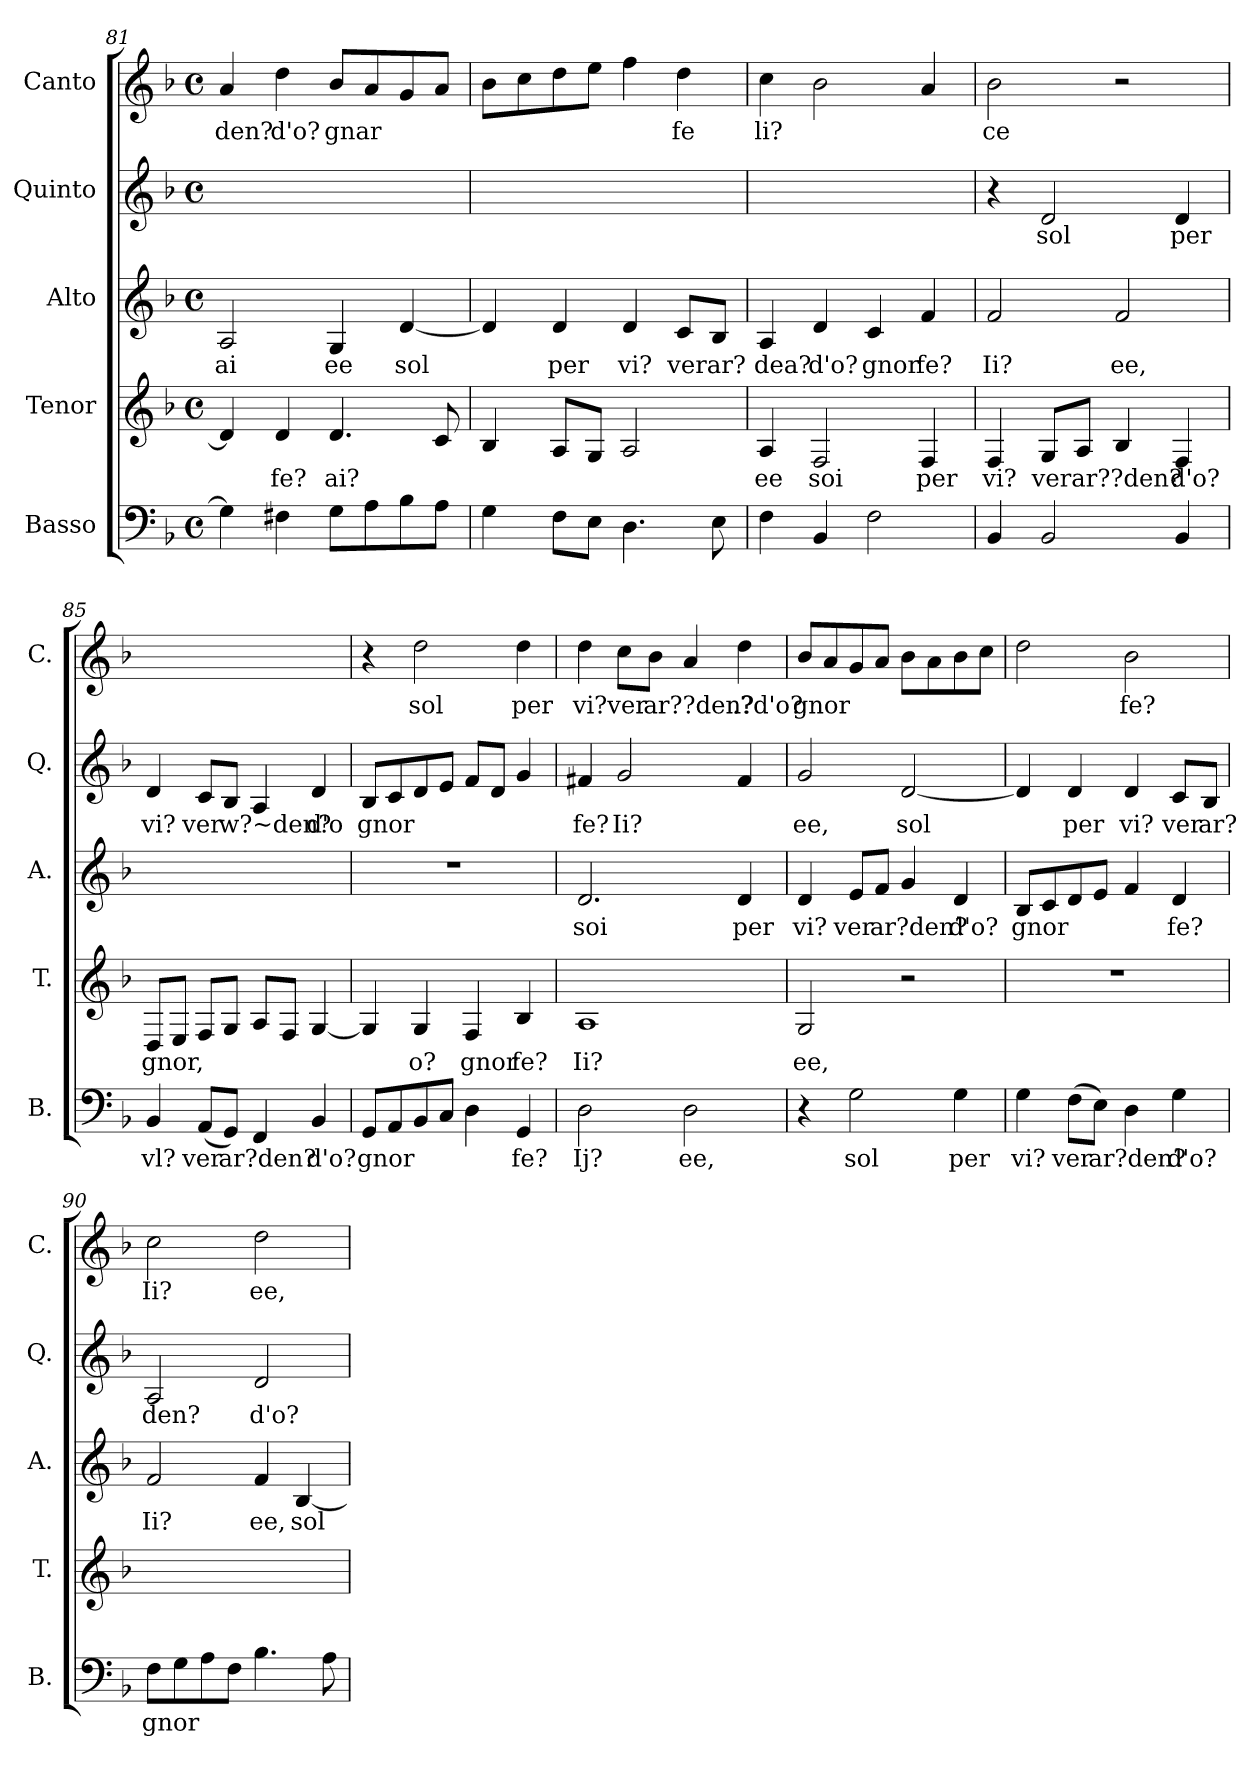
**kern	**text	**kern	**text	**kern	**text	**kern	**text	**kern	**text
*part5	*part5	*part4	*part4	*part3	*part3	*part2	*part2	*part1	*part1
*staff5	*staff5	*staff4	*staff4	*staff3	*staff3	*staff2	*staff2	*staff1	*staff1
*I"Basso	*	*I"Tenor	*	*I"Alto	*	*I"Quinto	*	*I"Canto	*
*I'B.	*	*I'T.	*	*I'A.	*	*I'Q.	*	*I'C.	*
!!LO:LB:g=z
*clefF4	*	*clefG2	*	*clefG2	*	*clefG2	*	*clefG2	*
*k[b-]	*	*k[b-]	*	*k[b-]	*	*k[b-]	*	*k[b-]	*
*F:	*	*F:	*	*F:	*	*F:	*	*F:	*
*M4/4	*	*M4/4	*	*M4/4	*	*M4/4	*	*M4/4	*
*met(c)	*	*met(c)	*	*met(c)	*	*met(c)	*	*met(c)	*
=81	=81	=81	=81	=81	=81	=81	=81	=81	=81
!	!	!	!	!	!LO:LY:b	!	!	!	!LO:LY:b
4G\]	.	4d/]	.	2A/	ai	1ryy	.	4a/	den?
!	!	!	!LO:LY:b	!	!	!	!	!	!LO:LY:b
4F#X\	.	4d/	fe?	.	.	.	.	4dd\	d'o?
!	!	!	!LO:LY:b	!	!LO:LY:b	!	!	!	!LO:LY:b
8G\L	.	4.d/	ai?	4G/	ee	.	.	8b-/L	gnar
8A\	.	.	.	.	.	.	.	8a/	.
!	!	!	!	!	!LO:LY:b	!	!	!	!
8B-\	.	.	.	[4d/	sol	.	.	8g/	.
8A\J	.	8c/	.	.	.	.	.	8a/J	.
=82	=82	=82	=82	=82	=82	=82	=82	=82	=82
4G\	.	4B-/	.	4d/]	.	1ryy	.	8b-\L	.
.	.	.	.	.	.	.	.	8cc\	.
!	!	!	!	!	!LO:LY:b	!	!	!	!
8F\L	.	8A/L	.	4d/	per	.	.	8dd\	.
8E\J	.	8G/J	.	.	.	.	.	8ee\J	.
!	!	!	!	!	!LO:LY:b	!	!	!	!
4.D\	.	2A/	.	4d/	vi?	.	.	4ff\	.
!	!	!	!	!	!LO:LY:b	!	!	!	!LO:LY:b
.	.	.	.	8c/L	ver	.	.	4dd\	fe
!	!	!	!	!	!LO:LY:b	!	!	!	!
8E\	.	.	.	8B-/J	ar?	.	.	.	.
=83	=83	=83	=83	=83	=83	=83	=83	=83	=83
!	!	!	!LO:LY:b	!	!LO:LY:b	!	!	!	!LO:LY:b
4F\	.	4A/	ee	4A/	dea?	1ryy	.	4cc\	li?
!	!	!	!LO:LY:b	!	!LO:LY:b	!	!	!	!
4BB-/	.	2F/	soi	4d/	d'o?	.	.	2b-\	.
!	!	!	!	!	!LO:LY:b	!	!	!	!
2F\	.	.	.	4c/	gnor	.	.	.	.
!	!	!	!LO:LY:b	!	!LO:LY:b	!	!	!	!
.	.	4F/	per	4f/	fe?	.	.	4a/	.
=84	=84	=84	=84	=84	=84	=84	=84	=84	=84
!	!	!	!LO:LY:b	!	!LO:LY:b	!	!	!	!LO:LY:b
4BB-/	.	4F/	vi?	2f/	Ii?	4r	.	2b-\	ce
!	!	!	!LO:LY:b	!	!	!	!LO:LY:b	!	!
2BB-/	.	8G/L	ver	.	.	2d/	sol	.	.
!	!	!	!LO:LY:b	!	!	!	!	!	!
.	.	8A/J	ar??den?	.	.	.	.	.	.
!	!	!	!	!	!LO:LY:b	!	!	!	!
.	.	4B-/	.	2f/	ee,	.	.	2r	.
!	!	!	!LO:LY:b	!	!	!	!LO:LY:b	!	!
4BB-/	.	4F/	d'o?	.	.	4d/	per	.	.
!!LO:PB:g=z
=85	=85	=85	=85	=85	=85	=85	=85	=85	=85
!	!LO:LY:b	!	!LO:LY:b	!	!	!	!LO:LY:b	!	!
4BB-/	vl?	8D/L	gnor,	1ryy	.	4d/	vi?	1ryy	.
.	.	8E/J	.	.	.	.	.	.	.
!	!LO:LY:b	!	!	!	!	!	!LO:LY:b	!	!
(<8AA/L	ver	8F/L	.	.	.	8c/L	ver	.	.
!	!LO:LY:b	!	!	!	!	!	!LO:LY:b	!	!
8GG/J)	ar?den?	8G/J	.	.	.	8B-/J	w?~den?	.	.
4FF/	.	8A/L	.	.	.	4A/	.	.	.
.	.	8F/J	.	.	.	.	.	.	.
!	!LO:LY:b	!	!	!	!	!	!LO:LY:b	!	!
4BB-/	d'o?	[4G/	.	.	.	4d/	d'o	.	.
=86	=86	=86	=86	=86	=86	=86	=86	=86	=86
!	!LO:LY:b	!	!	!	!	!	!LO:LY:b	!	!
8GG/L	gnor	4G/]	.	1r	.	8B-/L	gnor	4r	.
8AA/	.	.	.	.	.	8c/	.	.	.
!	!	!	!LO:LY:b	!	!	!	!	!	!LO:LY:b
8BB-/	.	4G/	o?	.	.	8d/	.	2dd\	sol
8C/J	.	.	.	.	.	8e/J	.	.	.
!	!	!	!LO:LY:b	!	!	!	!	!	!
4D\	.	4F/	gnor	.	.	8f/L	.	.	.
.	.	.	.	.	.	8d/J	.	.	.
!	!LO:LY:b	!	!LO:LY:b	!	!	!	!	!	!LO:LY:b
4GG/	fe?	4B-/	fe?	.	.	4g/	.	4dd\	per
=87	=87	=87	=87	=87	=87	=87	=87	=87	=87
!	!LO:LY:b	!	!LO:LY:b	!	!LO:LY:b	!	!LO:LY:b	!	!LO:LY:b
2D\	Ij?	1A	Ii?	2.d/	soi	4f#X/	fe?	4dd\	vi?
!	!	!	!	!	!	!	!LO:LY:b	!	!LO:LY:b
.	.	.	.	.	.	2g/	Ii?	8cc\L	ver
!	!	!	!	!	!	!	!	!	!LO:LY:b
.	.	.	.	.	.	.	.	8b-\J	ar??den?
!	!LO:LY:b	!	!	!	!	!	!	!	!
2D\	ee,	.	.	.	.	.	.	4a/	.
!	!	!	!	!	!LO:LY:b	!	!	!	!LO:LY:b
.	.	.	.	4d/	per	4f#/	.	4dd\	.?d'o?
=88	=88	=88	=88	=88	=88	=88	=88	=88	=88
!	!	!	!LO:LY:b	!	!LO:LY:b	!	!LO:LY:b	!	!LO:LY:b
4r	.	2G/	ee,	4d/	vi?	2g/	ee,	8b-/L	gnor
.	.	.	.	.	.	.	.	8a/	.
!	!LO:LY:b	!	!	!	!LO:LY:b	!	!	!	!
2G\	sol	.	.	8e/L	ver	.	.	8g/	.
!	!	!	!	!	!LO:LY:b	!	!	!	!
.	.	.	.	8f/J	ar?den?	.	.	8a/J	.
!	!	!	!	!	!	!	!LO:LY:b	!	!
.	.	2r	.	4g/	.	[2d/	sol	8b-\L	.
.	.	.	.	.	.	.	.	8a\	.
!	!LO:LY:b	!	!	!	!LO:LY:b	!	!	!	!
4G\	per	.	.	4d/	d'o?	.	.	8b-\	.
.	.	.	.	.	.	.	.	8cc\J	.
!!LO:LB:g=z
=89	=89	=89	=89	=89	=89	=89	=89	=89	=89
!	!LO:LY:b	!	!	!	!LO:LY:b	!	!	!	!
4G\	vi?	1r	.	8B-/L	gnor	4d/]	.	2dd\	.
.	.	.	.	8c/	.	.	.	.	.
!	!LO:LY:b	!	!	!	!	!	!LO:LY:b	!	!
(>8F\L	ver	.	.	8d/	.	4d/	per	.	.
!	!LO:LY:b	!	!	!	!	!	!	!	!
8E\J)	ar?den?	.	.	8e/J	.	.	.	.	.
!	!	!	!	!	!	!	!LO:LY:b	!	!LO:LY:b
4D\	.	.	.	4f/	.	4d/	vi?	2b-\	fe?
!	!LO:LY:b	!	!	!	!LO:LY:b	!	!LO:LY:b	!	!
4G\	d'o?	.	.	4d/	fe?	8c/L	ver	.	.
!	!	!	!	!	!	!	!LO:LY:b	!	!
.	.	.	.	.	.	8B-/J	ar?	.	.
=90	=90	=90	=90	=90	=90	=90	=90	=90	=90
!	!LO:LY:b	!	!	!	!LO:LY:b	!	!LO:LY:b	!	!LO:LY:b
8F\L	gnor	1ryy	.	2f/	Ii?	2A/	den?	2cc\	Ii?
8G\	.	.	.	.	.	.	.	.	.
8A\	.	.	.	.	.	.	.	.	.
8F\J	.	.	.	.	.	.	.	.	.
!	!	!	!	!	!LO:LY:b	!	!LO:LY:b	!	!LO:LY:b
4.B-\	.	.	.	4f/	ee,	2d/	d'o?	2dd\	ee,
!	!	!	!	!	!LO:LY:b	!	!	!	!
.	.	.	.	[4B-/	sol	.	.	.	.
8A\	.	.	.	.	.	.	.	.	.
=	=	=	=	=	=	=	=	=	=
*-	*-	*-	*-	*-	*-	*-	*-	*-	*-
